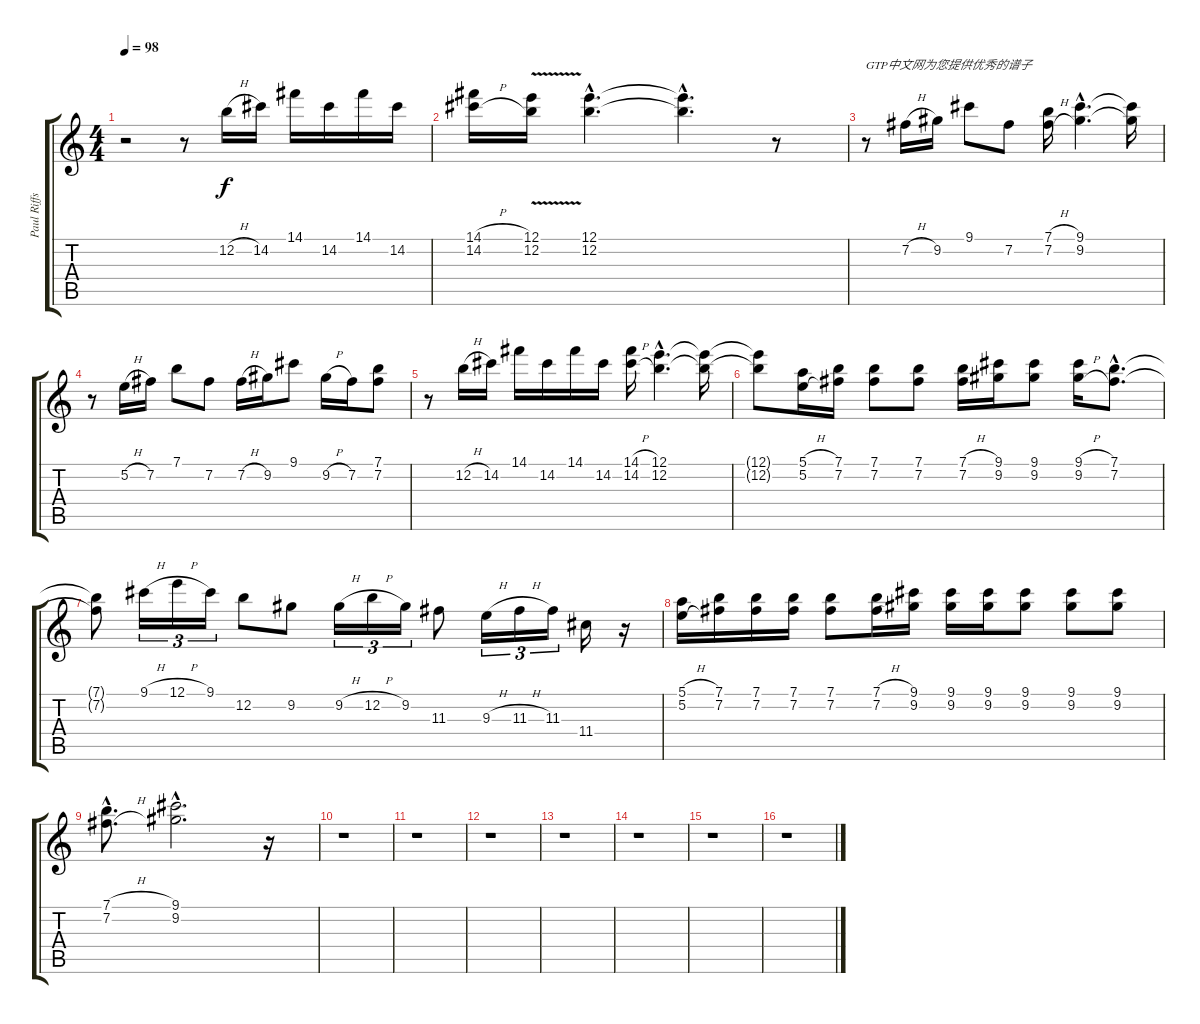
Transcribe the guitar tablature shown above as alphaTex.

\track ("Paul Riffs" "Paul Riffs") {instrument overdrivenguitar}
\staff {score tabs}
\tuning (E4 B3 G3 D3 A2 E2) {hide}
\ts (4 4)
\tempo 98
\clef g2
\ks c
r.2{dy f instrument overdrivenguitar} r.8 12.2{h}.16 14.2.16 14.1.16 14.2.16 14.1.16 14.2.16 |
(14.1{h} 14.2{h}).16 (12.1{v} 12.2{v}).16 (12.1{hac} 12.2{hac}).4{d} (12.1{hac t} 12.2{hac t}).4{d} r.8 |
r.8{txt "GTP中文网为您提供优秀的谱子"} 7.2{h}.16 9.2.16 9.1.8 7.2.8 (7.1{h} 7.2{h}).16 (9.1{hac} 9.2{hac}).4{d} (9.1{t} 9.2{t}).16 |
r.8 5.2{h}.16 7.2.16 7.1.8 7.2.8 7.2{h}.16 9.2.16 9.1.8 9.2{h}.16 7.2.16 (7.1 7.2).8 |
r.8 12.2{h}.16 14.2.16 14.1.16 14.2.16 14.1.16 14.2.16 (14.1{h} 14.2{h}).16 (12.1{hac} 12.2{hac}).4{d} (12.1{t} 12.2{t}).16 |
(12.1{t} 12.2{t}).8 (5.1{h} 5.2{h}).16 (7.1 7.2).16 (7.1 7.2).8 (7.1 7.2).8 (7.1{h} 7.2{h}).16 (9.1 9.2).16 (9.1 9.2).8 (9.1{h} 9.2{h}).16 (7.1{hac} 7.2{hac}).8{d} |
(7.1{t} 7.2{t}).8 9.1{h}.16{tu (3 2)} 12.1{h}.16{tu (3 2)} 9.1.16{tu (3 2)} 12.2.8 9.2.8 9.2{h}.16{tu (3 2)} 12.2{h}.16{tu (3 2)} 9.2.16{tu (3 2)} 11.3.8 9.3{h}.16{tu (3 2)} 11.3{h}.16{tu (3 2)} 11.3.16{tu (3 2)} 11.4.16 r.16 |
(5.1{h} 5.2{h}).16 (7.1 7.2).16 (7.1 7.2).16 (7.1 7.2).16 (7.1 7.2).8 (7.1{h} 7.2{h}).16 (9.1 9.2).16 (9.1 9.2).16 (9.1 9.2).16 (9.1 9.2).8 (9.1 9.2).8 (9.1 9.2).8 |
(7.1{h hac} 7.2{h hac}).8{d} (9.1{hac} 9.2{hac}).2{d} r.16 |
r.1 |
r.1 |
r.1 |
r.1 |
r.1 |
r.1 |
r.1
